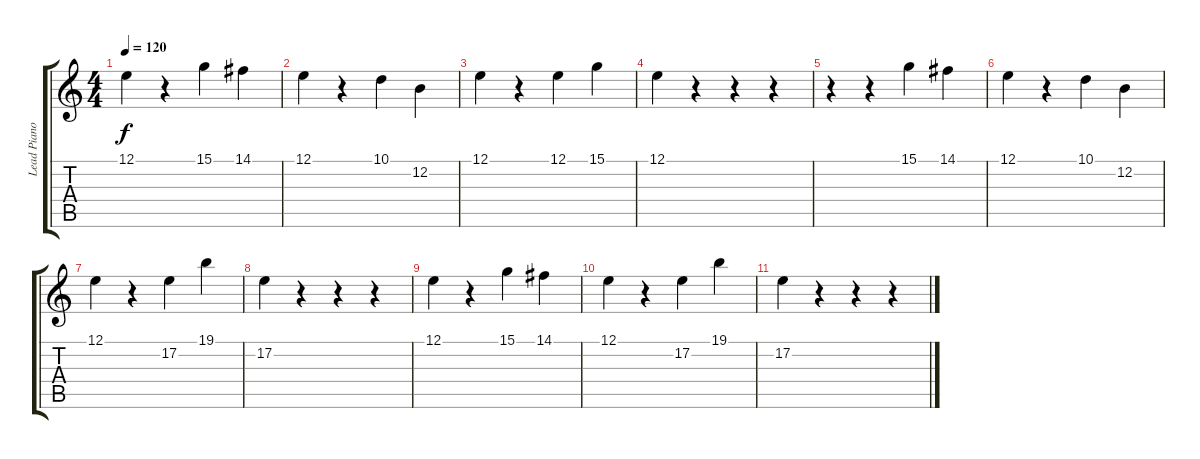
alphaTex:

\track ("Lead Piano" "Lead Piano") {instrument acousticgrandpiano}
\staff {score tabs}
\tuning (E4 B3 G3 D3 A2 E2) {hide}
\ts (4 4)
\tempo 120
\clef g2
\ks c
12.1.4{dy f} r.4 15.1.4 14.1.4 |
12.1.4 r.4 10.1.4 12.2.4 |
12.1.4 r.4 12.1.4 15.1.4 |
12.1.4 r.4 r.4 r.4 |
r.4 r.4 15.1.4 14.1.4 |
12.1.4 r.4 10.1.4 12.2.4 |
12.1.4 r.4 17.2.4 19.1.4 |
17.2.4 r.4 r.4 r.4 |
12.1.4 r.4 15.1.4 14.1.4 |
12.1.4 r.4 17.2.4 19.1.4 |
17.2.4 r.4 r.4 r.4
